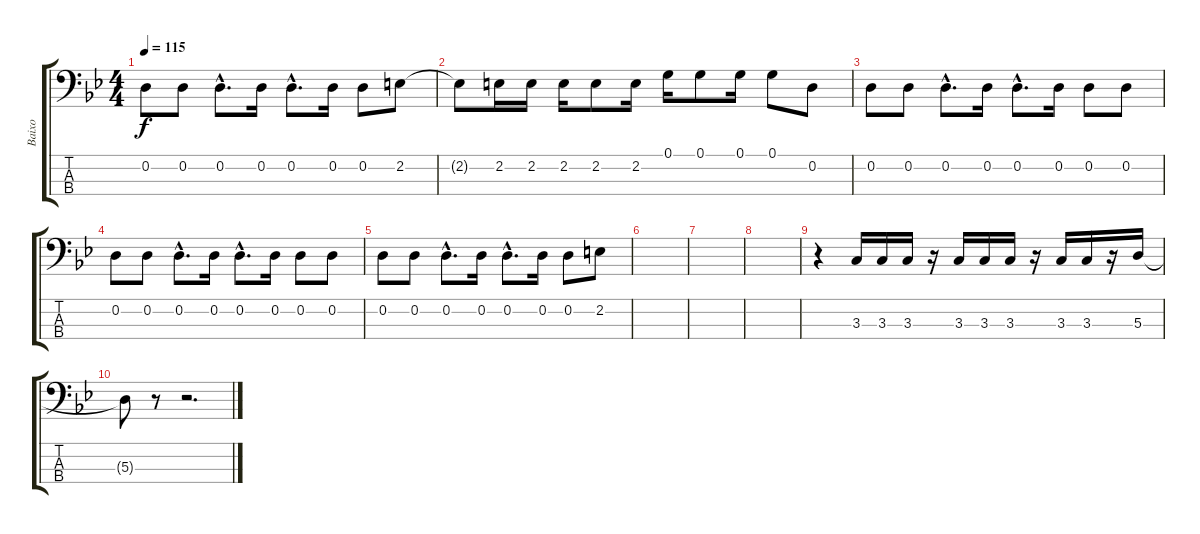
\track ("Baixo" "Baixo") {instrument electricbassfinger}
\staff {score tabs}
\tuning (G2 D2 A1 E1) {hide}
\ts (4 4)
\tempo 115
\clef f4
\ks bb
0.2.8{dy f} 0.2.8 0.2{hac}.8{d} 0.2.16 0.2{hac}.8{d} 0.2.16 0.2.8 2.2.8 |
2.2{t}.8 2.2.16 2.2.16 2.2.16 2.2.8 2.2.16 0.1.16 0.1.8 0.1.16 0.1.8 0.2.8 |
0.2.8 0.2.8 0.2{hac}.8{d} 0.2.16 0.2{hac}.8{d} 0.2.16 0.2.8 0.2.8 |
0.2.8 0.2.8 0.2{hac}.8{d} 0.2.16 0.2{hac}.8{d} 0.2.16 0.2.8 0.2.8 |
0.2.8 0.2.8 0.2{hac}.8{d} 0.2.16 0.2{hac}.8{d} 0.2.16 0.2.8 2.2.8 |
|
|
|
r.4 3.3.16 3.3.16 3.3.16 r.16 3.3.16 3.3.16 3.3.16 r.16 3.3.16 3.3.16 r.16 5.3.16 |
5.3{t}.8 r.8 r.2{d}
